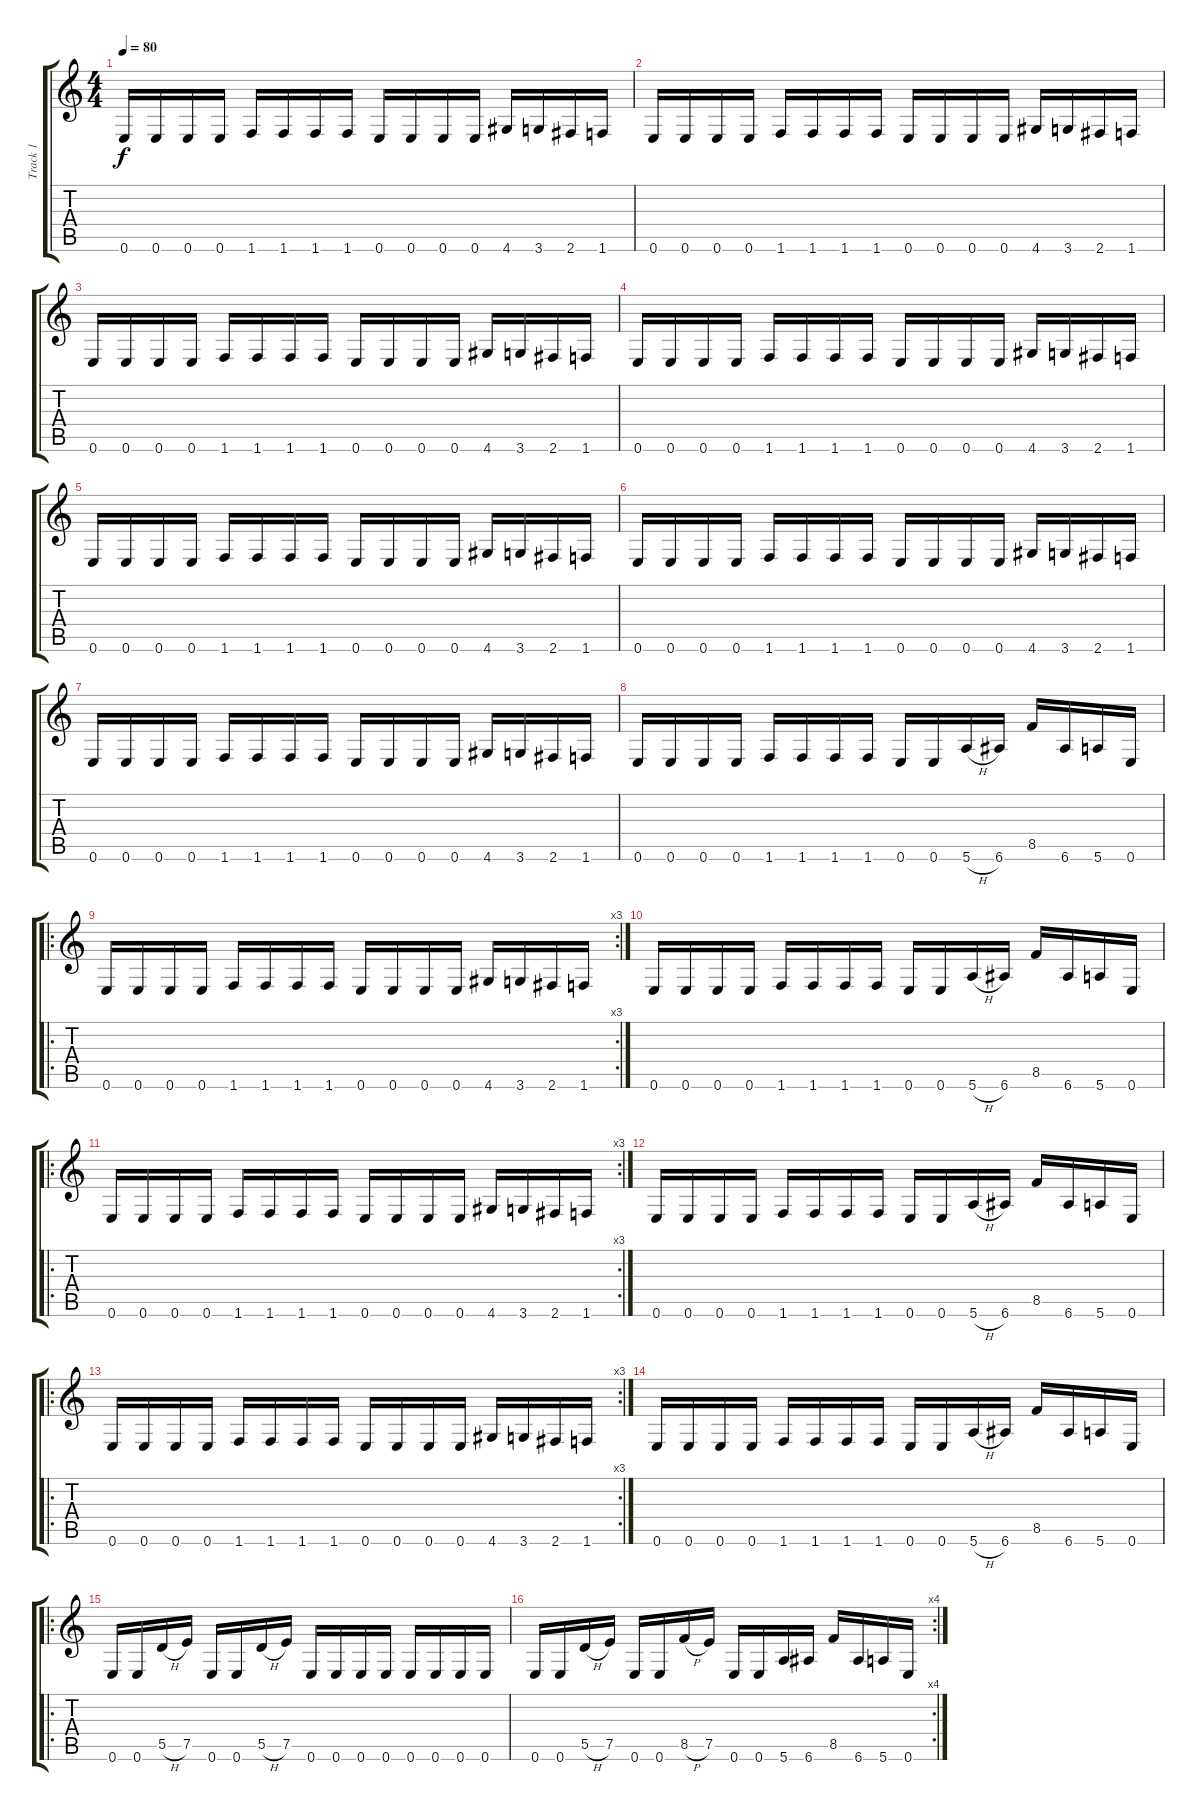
\track ("Track 1" "Track 1") {instrument distortionguitar}
\staff {score tabs}
\tuning (E4 B3 G3 D3 A2 E2) {hide}
\ts (4 4)
\tempo 80
\clef g2
\ks c
0.6.16{dy f instrument distortionguitar} 0.6.16 0.6.16 0.6.16 1.6.16 1.6.16 1.6.16 1.6.16 0.6.16 0.6.16 0.6.16 0.6.16 4.6.16 3.6.16 2.6.16 1.6.16 |
0.6.16 0.6.16 0.6.16 0.6.16 1.6.16 1.6.16 1.6.16 1.6.16 0.6.16 0.6.16 0.6.16 0.6.16 4.6.16 3.6.16 2.6.16 1.6.16 |
0.6.16 0.6.16 0.6.16 0.6.16 1.6.16 1.6.16 1.6.16 1.6.16 0.6.16 0.6.16 0.6.16 0.6.16 4.6.16 3.6.16 2.6.16 1.6.16 |
0.6.16 0.6.16 0.6.16 0.6.16 1.6.16 1.6.16 1.6.16 1.6.16 0.6.16 0.6.16 0.6.16 0.6.16 4.6.16 3.6.16 2.6.16 1.6.16 |
0.6.16 0.6.16 0.6.16 0.6.16 1.6.16 1.6.16 1.6.16 1.6.16 0.6.16 0.6.16 0.6.16 0.6.16 4.6.16 3.6.16 2.6.16 1.6.16 |
0.6.16 0.6.16 0.6.16 0.6.16 1.6.16 1.6.16 1.6.16 1.6.16 0.6.16 0.6.16 0.6.16 0.6.16 4.6.16 3.6.16 2.6.16 1.6.16 |
0.6.16 0.6.16 0.6.16 0.6.16 1.6.16 1.6.16 1.6.16 1.6.16 0.6.16 0.6.16 0.6.16 0.6.16 4.6.16 3.6.16 2.6.16 1.6.16 |
0.6.16 0.6.16 0.6.16 0.6.16 1.6.16 1.6.16 1.6.16 1.6.16 0.6.16 0.6.16 5.6{h}.16 6.6.16 8.5.16 6.6.16 5.6.16 0.6.16 |
\ro
\rc 3
0.6.16 0.6.16 0.6.16 0.6.16 1.6.16 1.6.16 1.6.16 1.6.16 0.6.16 0.6.16 0.6.16 0.6.16 4.6.16 3.6.16 2.6.16 1.6.16 |
0.6.16 0.6.16 0.6.16 0.6.16 1.6.16 1.6.16 1.6.16 1.6.16 0.6.16 0.6.16 5.6{h}.16 6.6.16 8.5.16 6.6.16 5.6.16 0.6.16 |
\ro
\rc 3
0.6.16 0.6.16 0.6.16 0.6.16 1.6.16 1.6.16 1.6.16 1.6.16 0.6.16 0.6.16 0.6.16 0.6.16 4.6.16 3.6.16 2.6.16 1.6.16 |
0.6.16 0.6.16 0.6.16 0.6.16 1.6.16 1.6.16 1.6.16 1.6.16 0.6.16 0.6.16 5.6{h}.16 6.6.16 8.5.16 6.6.16 5.6.16 0.6.16 |
\ro
\rc 3
0.6.16 0.6.16 0.6.16 0.6.16 1.6.16 1.6.16 1.6.16 1.6.16 0.6.16 0.6.16 0.6.16 0.6.16 4.6.16 3.6.16 2.6.16 1.6.16 |
0.6.16 0.6.16 0.6.16 0.6.16 1.6.16 1.6.16 1.6.16 1.6.16 0.6.16 0.6.16 5.6{h}.16 6.6.16 8.5.16 6.6.16 5.6.16 0.6.16 |
\ro
0.6.16 0.6.16 5.5{h}.16 7.5.16 0.6.16 0.6.16 5.5{h}.16 7.5.16 0.6.16 0.6.16 0.6.16 0.6.16 0.6.16 0.6.16 0.6.16 0.6.16 |
\rc 4
0.6.16 0.6.16 5.5{h}.16 7.5.16 0.6.16 0.6.16 8.5{h}.16 7.5.16 0.6.16 0.6.16 5.6.16 6.6.16 8.5.16 6.6.16 5.6.16 0.6.16
